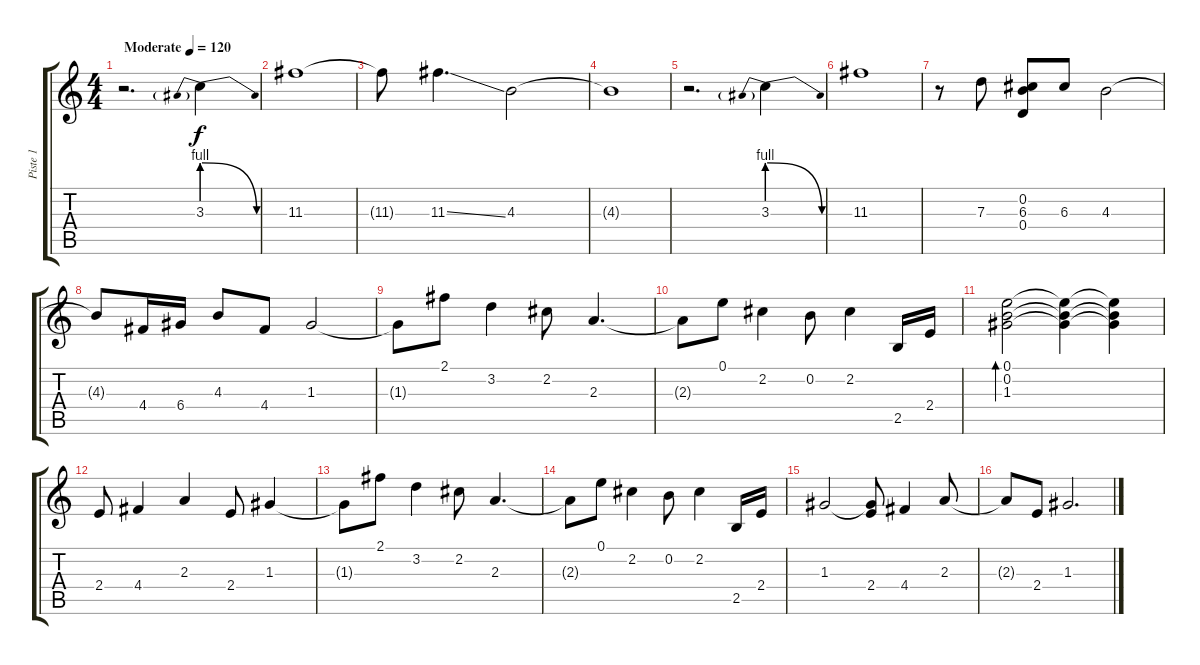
\track ("Piste 1" "Piste 1") {instrument overdrivenguitar}
\staff {score tabs}
\tuning (E4 B3 G3 D3 A2 E2) {hide}
\ts (4 4)
\tempo (120 "Moderate")
\clef g2
\ks c
r.2{d dy f instrument overdrivenguitar} 3.3{be (prebendrelease 0 4 60 0)}.4 |
11.3.1 |
11.3{t}.8 11.3{ss}.4{d} 4.3.2 |
4.3{t}.1 |
r.2{d} 3.3{be (prebendrelease 0 4 60 0)}.4 |
11.3.1 |
r.8 7.3.8 (0.2 6.3 0.4).8 6.3.8 4.3.2 |
4.3{t}.8 4.4.16 6.4.16 4.3.8 4.4.8 1.3.2 |
1.3{t}.8 2.1.8 3.2.4 2.2.8 2.3.4{d} |
2.3{t}.8 0.1.8 2.2.4 0.2.8 2.2.4 2.5.16 2.4.16 |
(0.1 0.2 1.3).2{bd 480} (0.1{t} 0.2{t} 1.3{t}).4 (0.1{t} 0.2{t} 1.3{t}).4 |
2.4.8 4.4.4 2.3.4 2.4.8 1.3.4 |
1.3{t}.8 2.1.8 3.2.4 2.2.8 2.3.4{d} |
2.3{t}.8 0.1.8 2.2.4 0.2.8 2.2.4 2.5.16 2.4.16 |
1.3.2 (1.3{t} 2.4).8 4.4.4 2.3.8 |
2.3{t}.8 2.4.8 1.3.2{d}
